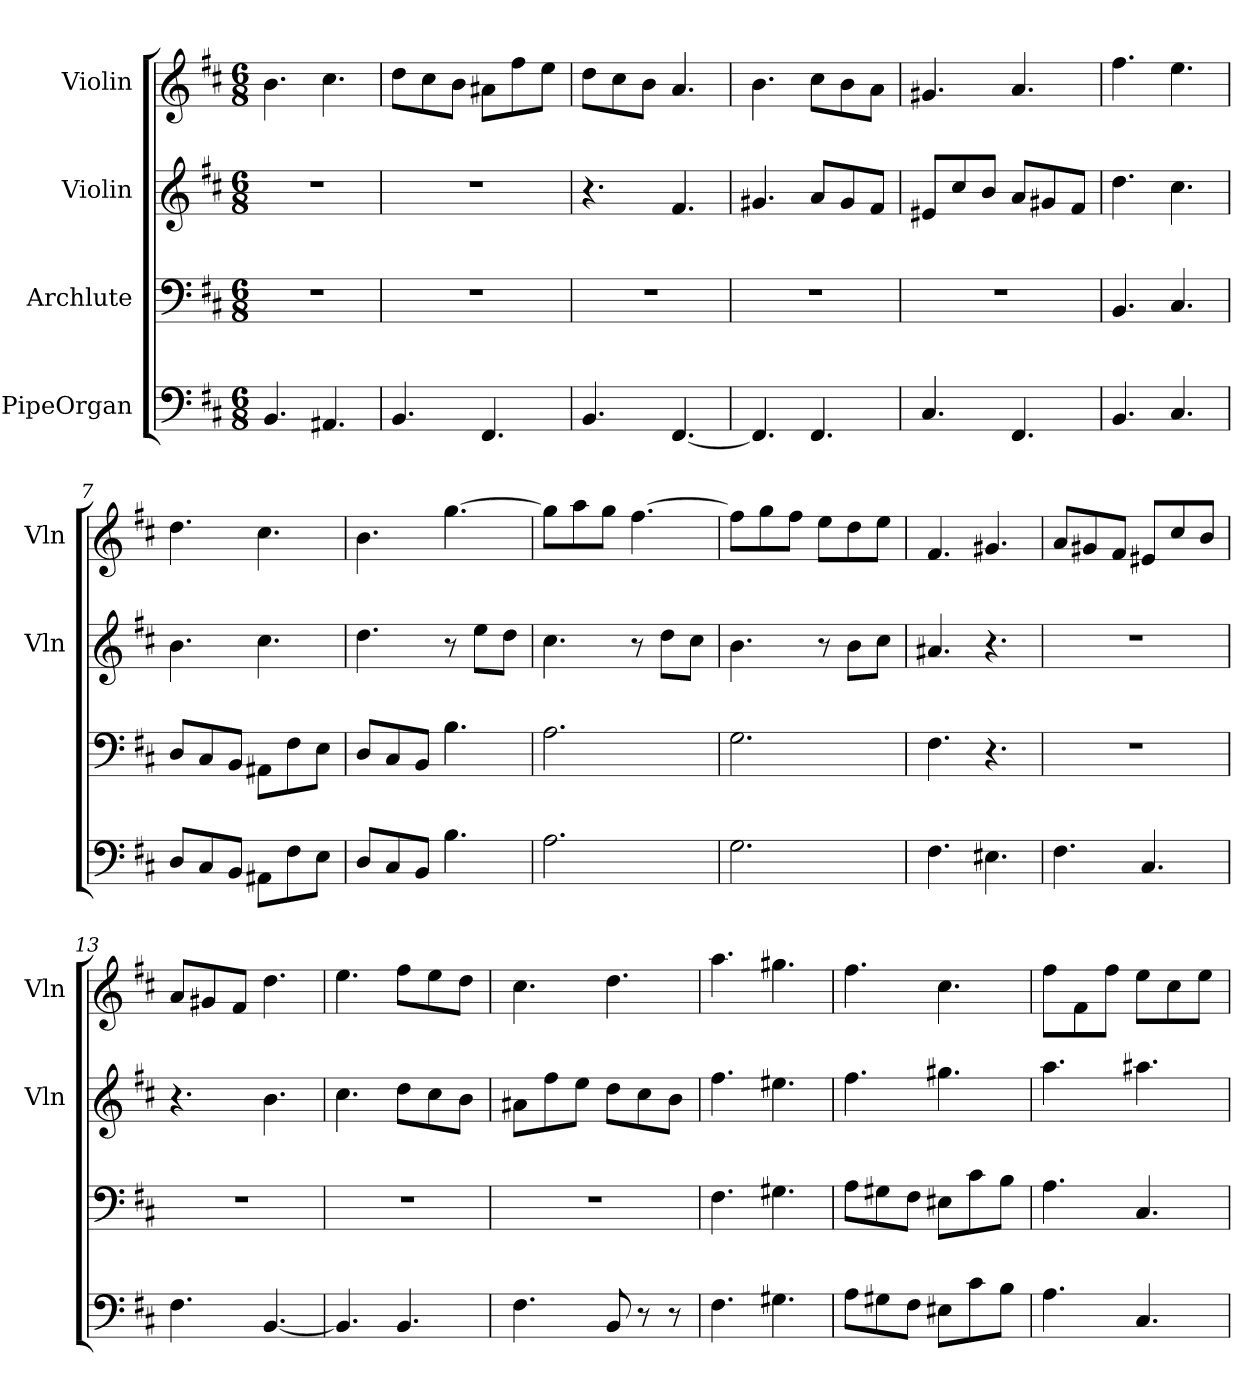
**kern	**kern	**kern	**kern
*part4	*part3	*part2	*part1
*staff4	*staff3	*staff2	*staff1
*I"PipeOrgan	*I"Archlute	*I"Violin	*I"Violin
*	*	*I'Vln	*I'Vln
*clefF4	*clefF4	*clefG2	*clefG2
*k[f#c#]	*k[f#c#]	*k[f#c#]	*k[f#c#]
*b:	*b:	*b:	*b:
*M6/8	*M6/8	*M6/8	*M6/8
*MM90	*MM90	*MM90	*MM90
=1	=1	=1	=1
4.BB/	2.r	2.r	4.b\
4.AA#X/	.	.	4.cc#\
=2	=2	=2	=2
4.BB/	2.r	2.r	8dd\L
.	.	.	8cc#\
.	.	.	8b\J
4.FF#/	.	.	8a#X\L
.	.	.	8ff#\
.	.	.	8ee\J
=3	=3	=3	=3
4.BB/	2.r	4.r	8dd\L
.	.	.	8cc#\
.	.	.	8b\J
[4.FF#/	.	4.f#/	4.a/
=4	=4	=4	=4
4.FF#/]	2.r	4.g#X/	4.b\
4.FF#/	.	8a/L	8cc#\L
.	.	8g#/	8b\
.	.	8f#/J	8a\J
=5	=5	=5	=5
4.C#/	2.r	8e#X/L	4.g#X/
.	.	8cc#/	.
.	.	8b/J	.
4.FF#/	.	8a/L	4.a/
.	.	8g#X/	.
.	.	8f#/J	.
=6	=6	=6	=6
4.BB/	4.BB/	4.dd\	4.ff#\
4.C#/	4.C#/	4.cc#\	4.ee\
=7	=7	=7	=7
8D/L	8D/L	4.b\	4.dd\
8C#/	8C#/	.	.
8BB/J	8BB/J	.	.
8AA#X\L	8AA#X\L	4.cc#\	4.cc#\
8F#\	8F#\	.	.
8E\J	8E\J	.	.
=8	=8	=8	=8
8D/L	8D/L	4.dd\	4.b\
8C#/	8C#/	.	.
8BB/J	8BB/J	.	.
4.B\	4.B\	8r	[4.gg\
.	.	8ee\L	.
.	.	8dd\J	.
=9	=9	=9	=9
2.A\	2.A\	4.cc#\	8gg\L]
.	.	.	8aa\
.	.	.	8gg\J
.	.	8r	[4.ff#\
.	.	8dd\L	.
.	.	8cc#\J	.
=10	=10	=10	=10
2.G\	2.G\	4.b\	8ff#\L]
.	.	.	8gg\
.	.	.	8ff#\J
.	.	8r	8ee\L
.	.	8b\L	8dd\
.	.	8cc#\J	8ee\J
=11	=11	=11	=11
4.F#\	4.F#\	4.a#X/	4.f#/
4.E#X\	4.r	4.r	4.g#X/
=12	=12	=12	=12
4.F#\	2.r	2.r	8a/L
.	.	.	8g#X/
.	.	.	8f#/J
4.C#/	.	.	8e#X/L
.	.	.	8cc#/
.	.	.	8b/J
=13	=13	=13	=13
4.F#\	2.r	4.r	8a/L
.	.	.	8g#X/
.	.	.	8f#/J
[4.BB/	.	4.b\	4.dd\
=14	=14	=14	=14
4.BB/]	2.r	4.cc#\	4.ee\
4.BB/	.	8dd\L	8ff#\L
.	.	8cc#\	8ee\
.	.	8b\J	8dd\J
=15	=15	=15	=15
4.F#\	2.r	8a#X\L	4.cc#\
.	.	8ff#\	.
.	.	8ee\J	.
8BB/	.	8dd\L	4.dd\
8r	.	8cc#\	.
8r	.	8b\J	.
=16	=16	=16	=16
4.F#\	4.F#\	4.ff#\	4.aa\
4.G#X\	4.G#X\	4.ee#X\	4.gg#X\
=17	=17	=17	=17
8A\L	8A\L	4.ff#\	4.ff#\
8G#X\	8G#X\	.	.
8F#\J	8F#\J	.	.
8E#X\L	8E#X\L	4.gg#X\	4.cc#\
8c#\	8c#\	.	.
8B\J	8B\J	.	.
=18	=18	=18	=18
4.A\	4.A\	4.aa\	8ff#\L
.	.	.	8f#\
.	.	.	8ff#\J
4.C#/	4.C#/	4.aa#X\	8ee\L
.	.	.	8cc#\
.	.	.	8ee\J
=	=	=	=
*-	*-	*-	*-
